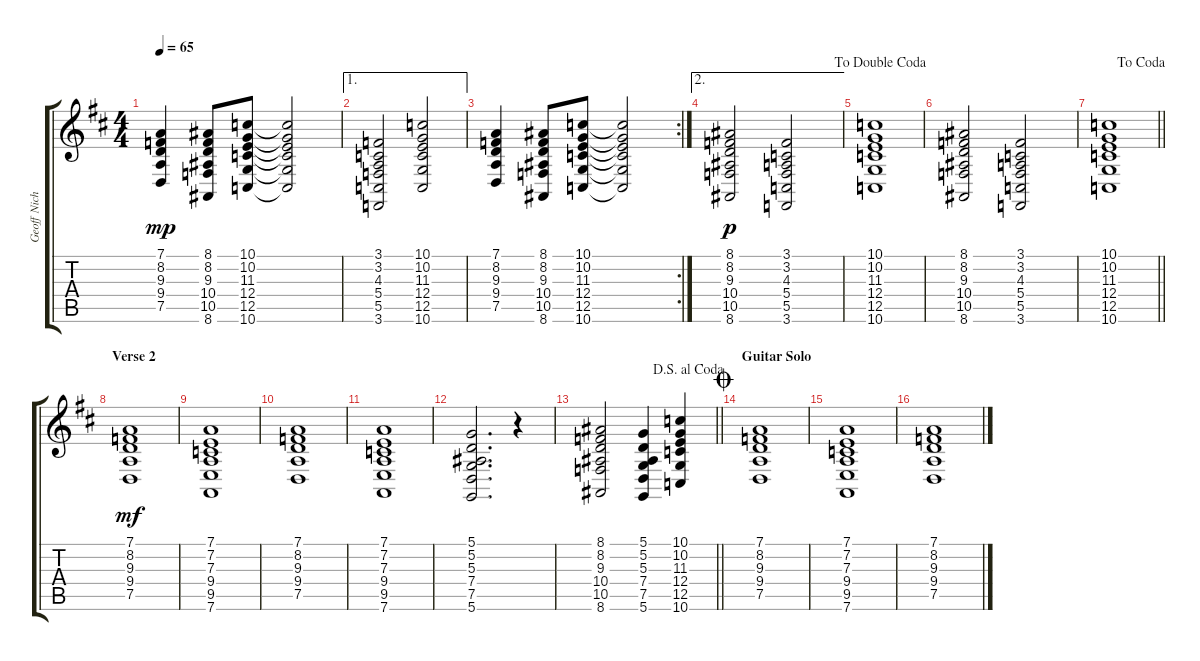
\track ("Geoff Nicholls (Keyboard Left)" "Geoff Nich") {instrument synthstrings1}
\staff {score tabs}
\tuning (D4 A3 F3 C3 G2 D2) {hide}
\ts (4 4)
\tempo 65
\clef g2
\ks d
(7.1 8.2 9.3 9.4 7.5).4{dy mp} (8.1 8.2 9.3 10.4 10.5 8.6).8 (10.1 10.2 11.3 12.4 12.5 10.6).8 (10.1{t} 10.2{t} 11.3{t} 12.4{t} 12.5{t} 10.6{t}).2 |
\ae 1
(3.1 3.2 4.3 5.4 5.5 3.6).2 (10.1 10.2 11.3 12.4 12.5 10.6).2 |
\rc 2
(7.1 8.2 9.3 9.4 7.5).4 (8.1 8.2 9.3 10.4 10.5 8.6).8 (10.1 10.2 11.3 12.4 12.5 10.6).8 (10.1{t} 10.2{t} 11.3{t} 12.4{t} 12.5{t} 10.6{t}).2 |
\ae 2
(8.1 8.2 9.3 10.4 10.5 8.6).2{dy p} (3.1 3.2 4.3 5.4 5.5 3.6).2 |
\jump dadoublecoda
(10.1 10.2 11.3 12.4 12.5 10.6).1 |
(8.1 8.2 9.3 10.4 10.5 8.6).2 (3.1 3.2 4.3 5.4 5.5 3.6).2 |
\jump dacoda
\barLineRight lightlight
(10.1 10.2 11.3 12.4 12.5 10.6).1 |
\section ("" "Verse 2")
(7.1 8.2 9.3 9.4 7.5).1{dy mf} |
(7.1 7.2 7.3 9.4 9.5 7.6).1 |
(7.1 8.2 9.3 9.4 7.5).1 |
(7.1 7.2 7.3 9.4 9.5 7.6).1 |
(5.1 5.2 5.3 7.4 7.5 5.6).2{d} r.4 |
\jump dalsegnoalcoda
\barLineRight lightlight
(8.1 8.2 9.3 10.4 10.5 8.6).2 (5.1 5.2 5.3 7.4 7.5 5.6).4 (10.1 10.2 11.3 12.4 12.5 10.6).4 |
\section ("" "Guitar Solo")
\jump coda
(7.1 8.2 9.3 9.4 7.5).1 |
(7.1 7.2 7.3 9.4 9.5 7.6).1 |
(7.1 8.2 9.3 9.4 7.5).1
